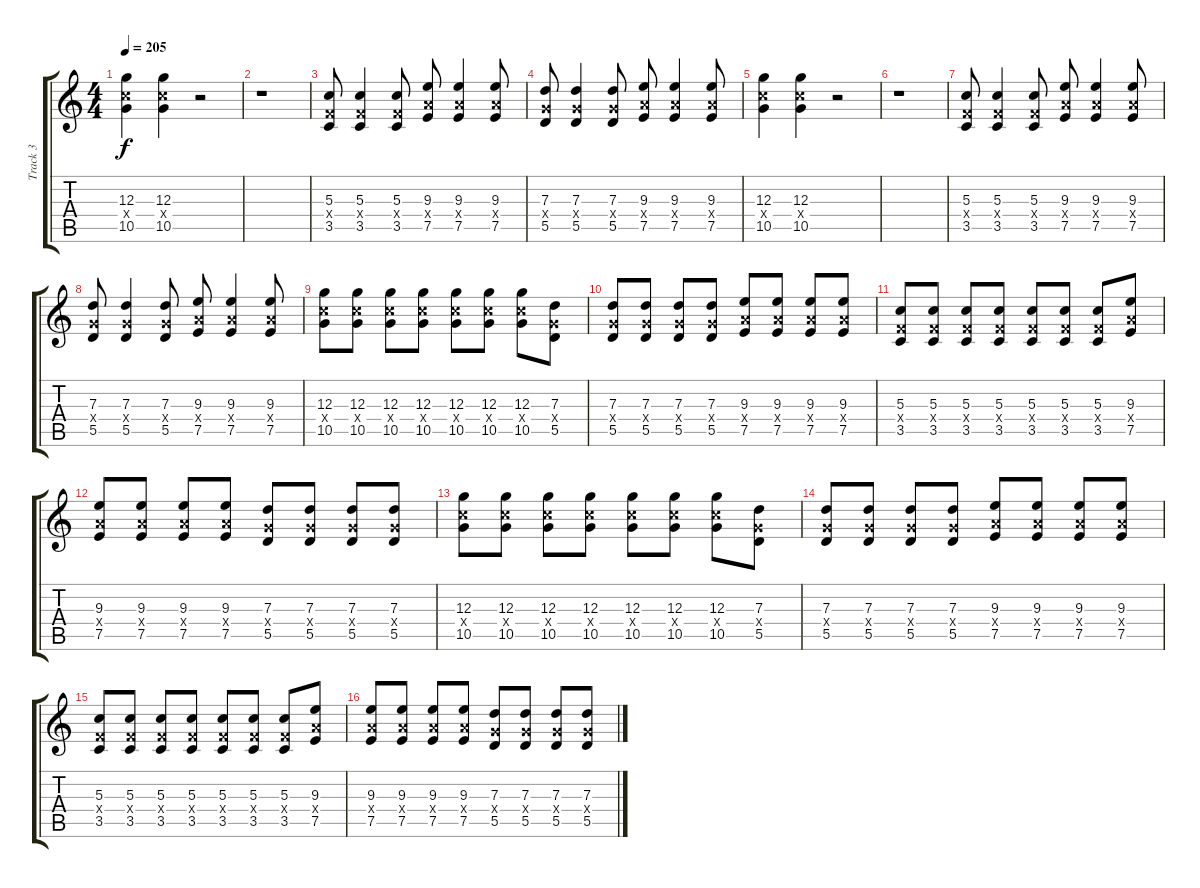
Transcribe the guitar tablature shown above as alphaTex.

\track ("Track 3" "Track 3") {instrument distortionguitar}
\staff {score tabs}
\tuning (E4 B3 G3 D3 A2 E2) {hide}
\ts (4 4)
\tempo 205
\clef g2
\ks c
(12.3 10.4{x} 10.5).4{dy f} (12.3 10.4{x} 10.5).4 r.2 |
r.1 |
(5.3 3.4{x} 3.5).8 (5.3 3.4{x} 3.5).4 (5.3 3.4{x} 3.5).8 (9.3 7.4{x} 7.5).8 (9.3 7.4{x} 7.5).4 (9.3 7.4{x} 7.5).8 |
(7.3 5.4{x} 5.5).8 (7.3 5.4{x} 5.5).4 (7.3 5.4{x} 5.5).8 (9.3 7.4{x} 7.5).8 (9.3 7.4{x} 7.5).4 (9.3 7.4{x} 7.5).8 |
(12.3 10.4{x} 10.5).4 (12.3 10.4{x} 10.5).4 r.2 |
r.1 |
(5.3 3.4{x} 3.5).8 (5.3 3.4{x} 3.5).4 (5.3 3.4{x} 3.5).8 (9.3 7.4{x} 7.5).8 (9.3 7.4{x} 7.5).4 (9.3 7.4{x} 7.5).8 |
(7.3 5.4{x} 5.5).8 (7.3 5.4{x} 5.5).4 (7.3 5.4{x} 5.5).8 (9.3 7.4{x} 7.5).8 (9.3 7.4{x} 7.5).4 (9.3 7.4{x} 7.5).8 |
(12.3 10.4{x} 10.5).8 (12.3 10.4{x} 10.5).8 (12.3 10.4{x} 10.5).8 (12.3 10.4{x} 10.5).8 (12.3 10.4{x} 10.5).8 (12.3 10.4{x} 10.5).8 (12.3 10.4{x} 10.5).8 (7.3 5.4{x} 5.5).8 |
(7.3 5.4{x} 5.5).8 (7.3 5.4{x} 5.5).8 (7.3 5.4{x} 5.5).8 (7.3 5.4{x} 5.5).8 (9.3 7.4{x} 7.5).8 (9.3 7.4{x} 7.5).8 (9.3 7.4{x} 7.5).8 (9.3 7.4{x} 7.5).8 |
(5.3 3.4{x} 3.5).8 (5.3 3.4{x} 3.5).8 (5.3 3.4{x} 3.5).8 (5.3 3.4{x} 3.5).8 (5.3 3.4{x} 3.5).8 (5.3 3.4{x} 3.5).8 (5.3 3.4{x} 3.5).8 (9.3 7.4{x} 7.5).8 |
(9.3 7.4{x} 7.5).8 (9.3 7.4{x} 7.5).8 (9.3 7.4{x} 7.5).8 (9.3 7.4{x} 7.5).8 (7.3 5.4{x} 5.5).8 (7.3 5.4{x} 5.5).8 (7.3 5.4{x} 5.5).8 (7.3 5.4{x} 5.5).8 |
(12.3 10.4{x} 10.5).8 (12.3 10.4{x} 10.5).8 (12.3 10.4{x} 10.5).8 (12.3 10.4{x} 10.5).8 (12.3 10.4{x} 10.5).8 (12.3 10.4{x} 10.5).8 (12.3 10.4{x} 10.5).8 (7.3 5.4{x} 5.5).8 |
(7.3 5.4{x} 5.5).8 (7.3 5.4{x} 5.5).8 (7.3 5.4{x} 5.5).8 (7.3 5.4{x} 5.5).8 (9.3 7.4{x} 7.5).8 (9.3 7.4{x} 7.5).8 (9.3 7.4{x} 7.5).8 (9.3 7.4{x} 7.5).8 |
(5.3 3.4{x} 3.5).8 (5.3 3.4{x} 3.5).8 (5.3 3.4{x} 3.5).8 (5.3 3.4{x} 3.5).8 (5.3 3.4{x} 3.5).8 (5.3 3.4{x} 3.5).8 (5.3 3.4{x} 3.5).8 (9.3 7.4{x} 7.5).8 |
(9.3 7.4{x} 7.5).8 (9.3 7.4{x} 7.5).8 (9.3 7.4{x} 7.5).8 (9.3 7.4{x} 7.5).8 (7.3 5.4{x} 5.5).8 (7.3 5.4{x} 5.5).8 (7.3 5.4{x} 5.5).8 (7.3 5.4{x} 5.5).8
